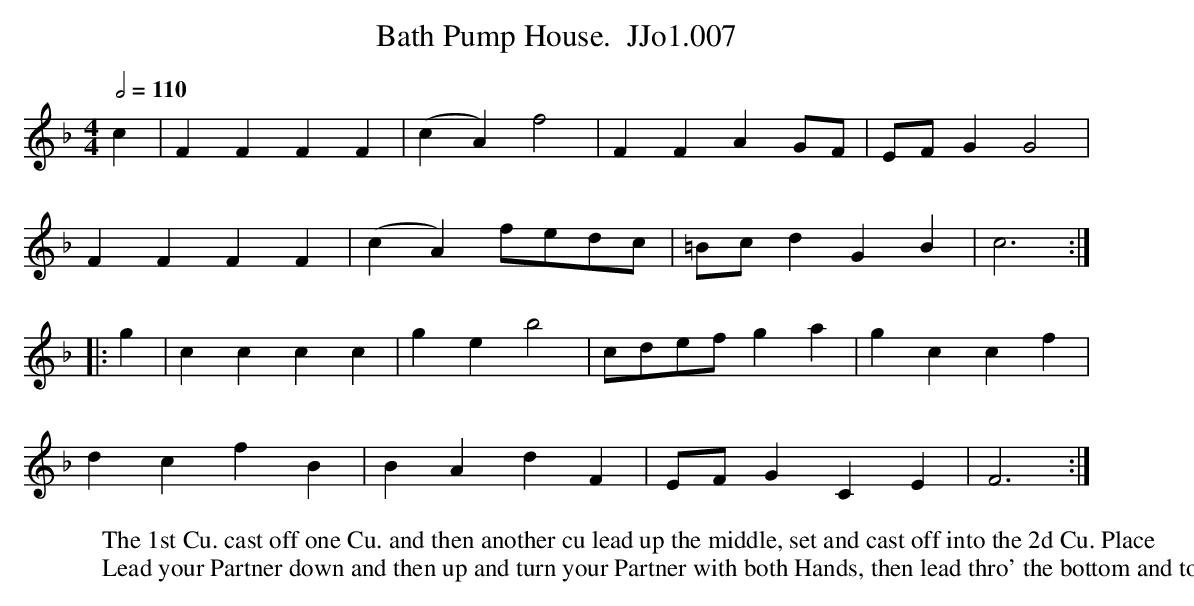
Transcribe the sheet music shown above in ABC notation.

X:1
T:Bath Pump House.  JJo1.007
M:4/4
Q:1/2=110
L:1/8
K:F
c2 | F2F2 F2F2 | (c2A2) f4 | F2F2 A2GF | EFG2 G4 |
F2F2 F2F2 | (c2A2) fedc | =Bcd2 G2B2 | c6 :|
|:g2 |c2c2 c2c2 | g2e2 b4 | cdef g2a2 | g2c2 c2f2 |
d2c2 f2B2 | B2A2 d2F2 | EFG2 C2E2 | F6 :|
W:The 1st Cu. cast off one Cu. and then another cu lead up the middle, set and cast off into the 2d Cu. Place
W:Lead your Partner down and then up and turn your Partner with both Hands, then lead thro' the bottom and top and turn.
